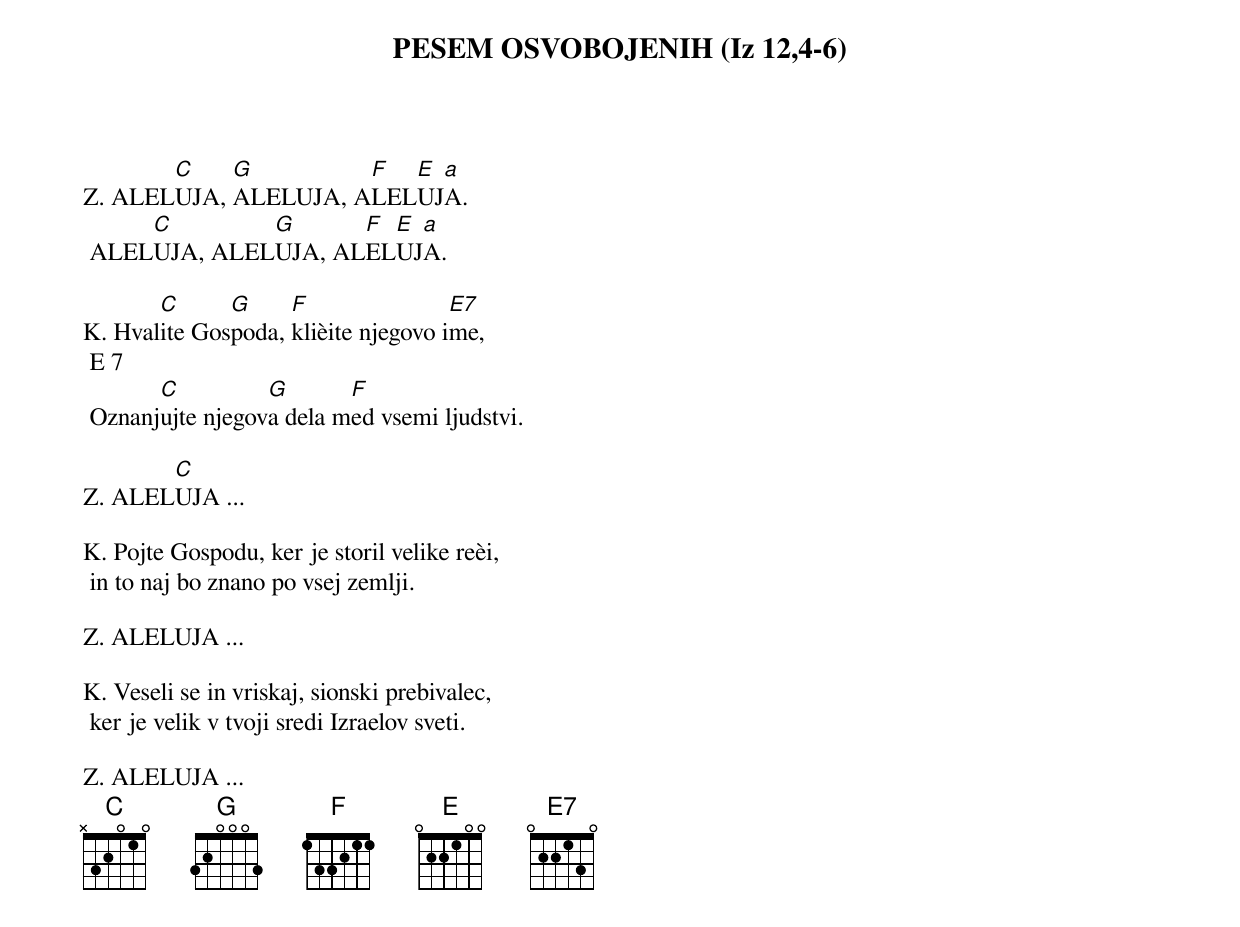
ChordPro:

{title: PESEM OSVOBOJENIH (Iz 12,4-6)}

Z.	ALEL[C]UJA, [G]ALELUJA, A[F]LEL[E]UJ[a]A.
	ALEL[C]UJA, ALEL[G]UJA, AL[F]EL[E]UJ[a]A.

K.	Hval[C]ite Gos[G]poda, [F]klièite njegovo i[E7]me,
	E 7
	Oznanj[C]ujte njegov[G]a dela m[F]ed vsemi ljudstvi.

Z.	ALEL[C]UJA ...

K.	Pojte Gospodu, ker je storil velike reèi,
	in to naj bo znano po vsej zemlji.

Z.	ALELUJA ...

K.	Veseli se in vriskaj, sionski prebivalec,
	ker je velik v tvoji sredi Izraelov sveti.

Z.	ALELUJA ...
